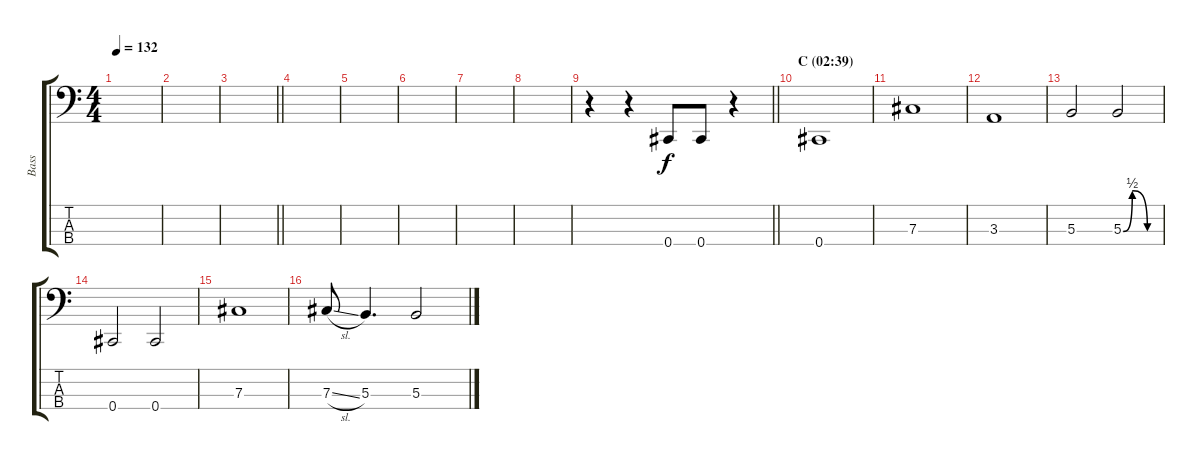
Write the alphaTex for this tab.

\track ("Bass" "Bass") {instrument electricbassfinger}
\staff {score tabs}
\tuning (E2 B1 Gb1 Db1) {hide}
\ts (4 4)
\tempo 132
\clef f4
\ks c
|
|
\barLineRight lightlight
|
|
|
|
|
|
\barLineRight lightlight
r.4 r.4 0.4.8 0.4.8 r.4 |
\section ("" "C (02:39)")
0.4.1 |
7.3.1 |
3.3.1 |
5.3.2 5.3{be (custom 0 0 15 2 40 0 60 0)}.2 |
0.4.2 0.4.2 |
7.3.1 |
7.3{sl}.8 5.3.4{d} 5.3.2
